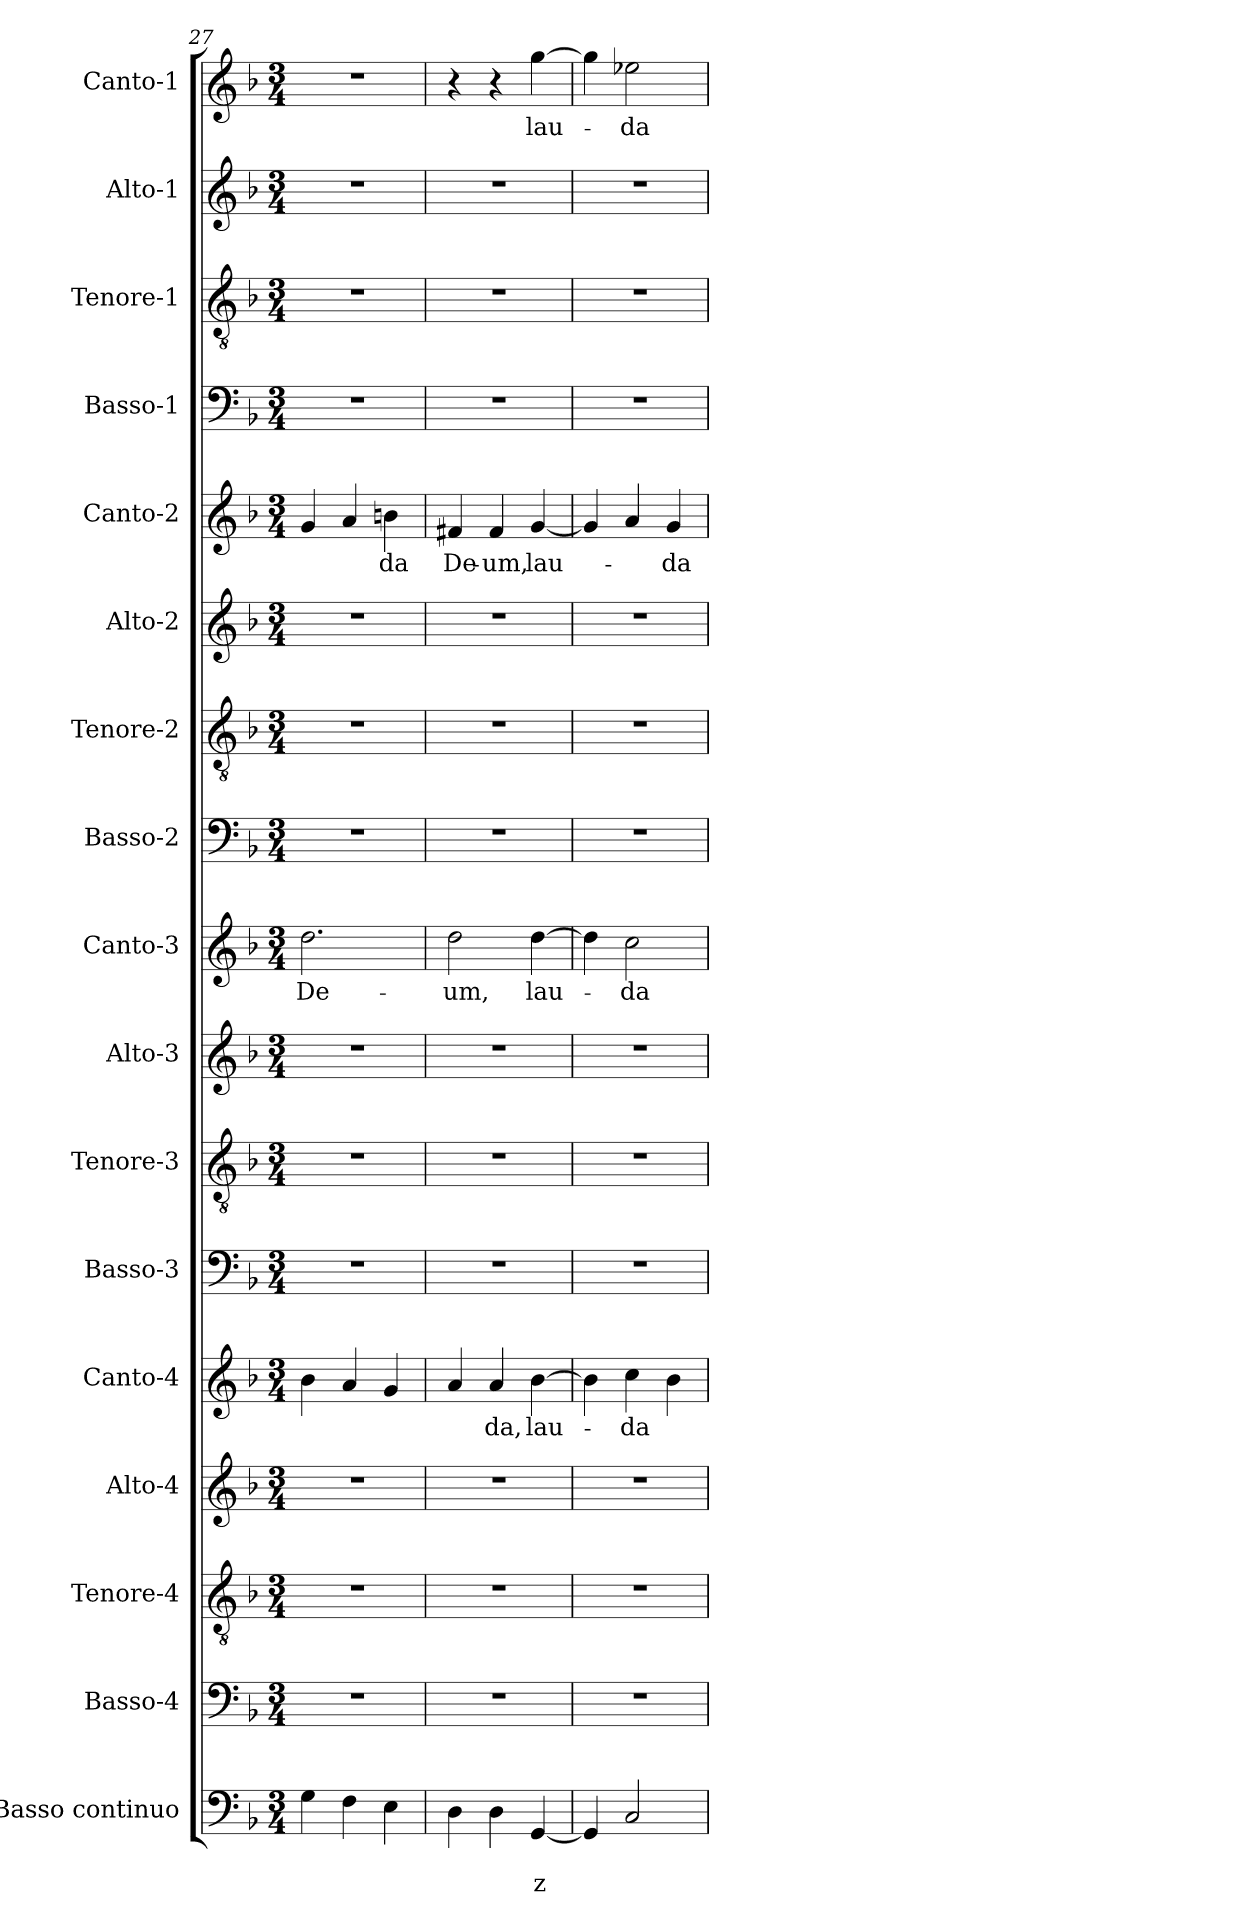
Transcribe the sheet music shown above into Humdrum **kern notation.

**kern	**text	**text	**kern	**kern	**kern	**kern	**text	**kern	**kern	**kern	**kern	**text	**kern	**kern	**kern	**kern	**text	**kern	**kern	**kern	**kern	**text
*part17	*part17	*part17	*part16	*part15	*part14	*part13	*part13	*part12	*part11	*part10	*part9	*part9	*part8	*part7	*part6	*part5	*part5	*part4	*part3	*part2	*part1	*part1
*staff17	*staff17	*staff17	*staff16	*staff15	*staff14	*staff13	*staff13	*staff12	*staff11	*staff10	*staff9	*staff9	*staff8	*staff7	*staff6	*staff5	*staff5	*staff4	*staff3	*staff2	*staff1	*staff1
*I"Basso continuo	*	*	*I"Basso-4	*I"Tenore-4	*I"Alto-4	*I"Canto-4	*	*I"Basso-3	*I"Tenore-3	*I"Alto-3	*I"Canto-3	*	*I"Basso-2	*I"Tenore-2	*I"Alto-2	*I"Canto-2	*	*I"Basso-1	*I"Tenore-1	*I"Alto-1	*I"Canto-1	*
*I'BC	*	*	*I'B4	*I'T4	*I'A4	*I'C4	*	*I'B3	*I'T3	*I'A3	*I'C3	*	*I'B2	*I'T2	*I'A2	*I'C2	*	*I'B1	*I'T1	*I'A1	*I'C1	*
*clefF4	*	*	*clefF4	*clefGv2	*clefG2	*clefG2	*	*clefF4	*clefGv2	*clefG2	*clefG2	*	*clefF4	*clefGv2	*clefG2	*clefG2	*	*clefF4	*clefGv2	*clefG2	*clefG2	*
*k[b-]	*	*	*k[b-]	*k[b-]	*k[b-]	*k[b-]	*	*k[b-]	*k[b-]	*k[b-]	*k[b-]	*	*k[b-]	*k[b-]	*k[b-]	*k[b-]	*	*k[b-]	*k[b-]	*k[b-]	*k[b-]	*
*F:	*	*	*F:	*F:	*F:	*F:	*	*F:	*F:	*F:	*F:	*	*F:	*F:	*F:	*F:	*	*F:	*F:	*F:	*F:	*
*M3/4	*	*	*M3/4	*M3/4	*M3/4	*M3/4	*	*M3/4	*M3/4	*M3/4	*M3/4	*	*M3/4	*M3/4	*M3/4	*M3/4	*	*M3/4	*M3/4	*M3/4	*M3/4	*
=27	=27	=27	=27	=27	=27	=27	=27	=27	=27	=27	=27	=27	=27	=27	=27	=27	=27	=27	=27	=27	=27	=27
!	!	!	!	!	!	!	!	!	!	!	!	!LO:LY:b	!	!	!	!	!	!	!	!	!	!
4G\	.	.	2.r	2.r	2.r	4b-\	.	2.r	2.r	2.r	2.dd\	De-	2.r	2.r	2.r	4g/	.	2.r	2.r	2.r	2.r	.
4F\	.	.	.	.	.	4a/	.	.	.	.	.	.	.	.	.	4a/	.	.	.	.	.	.
!	!	!	!	!	!	!	!	!	!	!	!	!	!	!	!	!	!LO:LY:b	!	!	!	!	!
4E\	.	.	.	.	.	4g/	.	.	.	.	.	.	.	.	.	4bn\	-da	.	.	.	.	.
=28	=28	=28	=28	=28	=28	=28	=28	=28	=28	=28	=28	=28	=28	=28	=28	=28	=28	=28	=28	=28	=28	=28
!	!	!	!	!	!	!	!	!	!	!	!	!LO:LY:b	!	!	!	!	!	!	!	!	!	!
!	!	!	!	!	!	!	!	!	!	!	!	!	!	!	!	!	!LO:LY:b	!	!	!	!	!
4D\	.	.	2.r	2.r	2.r	4a/	.	2.r	2.r	2.r	2dd\	-um,	2.r	2.r	2.r	4f#X/	De-	2.r	2.r	2.r	4r	.
!	!	!	!	!	!	!	!LO:LY:b	!	!	!	!	!	!	!	!	!	!	!	!	!	!	!
!	!	!	!	!	!	!	!	!	!	!	!	!	!	!	!	!	!LO:LY:b	!	!	!	!	!
4D\	.	.	.	.	.	4a/	-da,	.	.	.	.	.	.	.	.	4f#/	-um,	.	.	.	4r	.
!	!	!LO:LY:b	!	!	!	!	!	!	!	!	!	!	!	!	!	!	!	!	!	!	!	!
!	!	!	!	!	!	!	!LO:LY:b	!	!	!	!	!	!	!	!	!	!	!	!	!	!	!
!	!	!	!	!	!	!	!	!	!	!	!	!LO:LY:b	!	!	!	!	!	!	!	!	!	!
!	!	!	!	!	!	!	!	!	!	!	!	!	!	!	!	!	!LO:LY:b	!	!	!	!	!
!	!	!	!	!	!	!	!	!	!	!	!	!	!	!	!	!	!	!	!	!	!	!LO:LY:b
[4GG/	.	z	.	.	.	[4b-\	lau-	.	.	.	[4dd\	lau-	.	.	.	[4g/	lau-	.	.	.	[4gg\	lau-
=29	=29	=29	=29	=29	=29	=29	=29	=29	=29	=29	=29	=29	=29	=29	=29	=29	=29	=29	=29	=29	=29	=29
4GG/]	.	.	2.r	2.r	2.r	4b-\]	.	2.r	2.r	2.r	4dd\]	.	2.r	2.r	2.r	4g/]	.	2.r	2.r	2.r	4gg\]	.
!	!	!	!	!	!	!	!LO:LY:b	!	!	!	!	!	!	!	!	!	!	!	!	!	!	!
!	!	!	!	!	!	!	!	!	!	!	!	!LO:LY:b	!	!	!	!	!	!	!	!	!	!
!	!	!	!	!	!	!	!	!	!	!	!	!	!	!	!	!	!	!	!	!	!	!LO:LY:b
2C/	.	.	.	.	.	4cc\	-da	.	.	.	2cc\	-da	.	.	.	4a/	.	.	.	.	2ee-X\	-da
!	!	!	!	!	!	!	!	!	!	!	!	!	!	!	!	!	!LO:LY:b	!	!	!	!	!
.	.	.	.	.	.	4b-\	.	.	.	.	.	.	.	.	.	4g/	-da	.	.	.	.	.
=	=	=	=	=	=	=	=	=	=	=	=	=	=	=	=	=	=	=	=	=	=	=
*-	*-	*-	*-	*-	*-	*-	*-	*-	*-	*-	*-	*-	*-	*-	*-	*-	*-	*-	*-	*-	*-	*-
